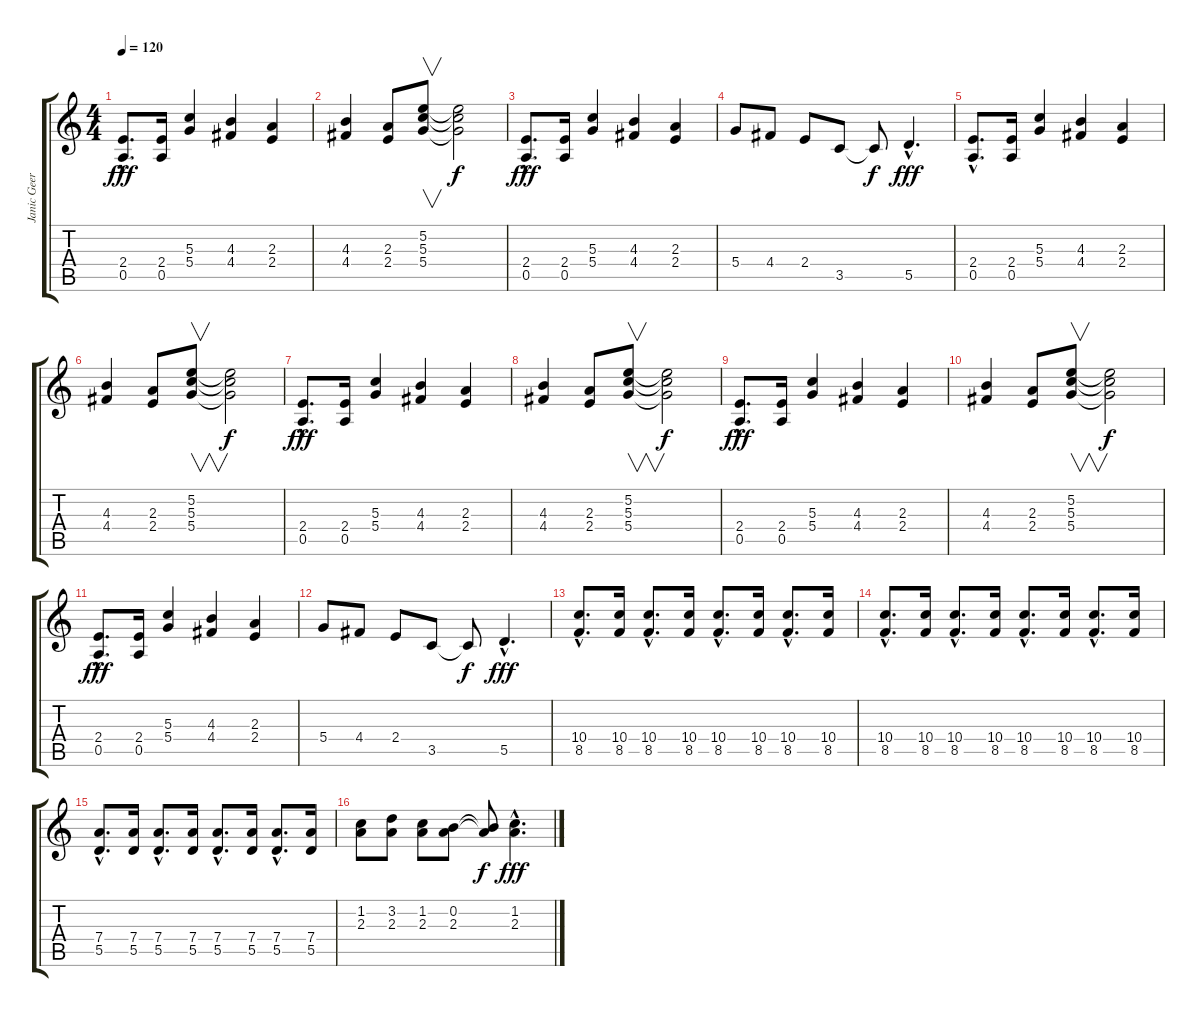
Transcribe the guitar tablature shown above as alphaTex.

\track ("Janic Geers" "Janic Geer") {instrument overdrivenguitar}
\staff {score tabs}
\tuning (E4 B3 G3 D3 A2 E2) {hide}
\ts (4 4)
\tempo 120
\clef g2
\ks c
(2.4{hac} 0.5{hac}).8{d dy fff} (2.4 0.5).16 (5.3 5.4).4 (4.3 4.4).4 (2.3 2.4).4 |
(4.3 4.4).4 (2.3 2.4).8 (5.2 5.3 5.4).8{v} (5.2{t} 5.3{t} 5.4{t}).2{dy f} |
(2.4{hac} 0.5{hac}).8{d dy fff} (2.4 0.5).16 (5.3 5.4).4 (4.3 4.4).4 (2.3 2.4).4 |
5.4.8 4.4.8 2.4.8 3.5.8 3.5{t}.8{dy f} 5.5{hac}.4{d dy fff} |
(2.4{hac} 0.5{hac}).8{d} (2.4 0.5).16 (5.3 5.4).4 (4.3 4.4).4 (2.3 2.4).4 |
(4.3 4.4).4 (2.3 2.4).8 (5.2 5.3 5.4).8{v} (5.2{t} 5.3{t} 5.4{t}).2{dy f} |
(2.4{hac} 0.5{hac}).8{d dy fff} (2.4 0.5).16 (5.3 5.4).4 (4.3 4.4).4 (2.3 2.4).4 |
(4.3 4.4).4 (2.3 2.4).8 (5.2 5.3 5.4).8{v} (5.2{t} 5.3{t} 5.4{t}).2{dy f} |
(2.4{hac} 0.5{hac}).8{d dy fff} (2.4 0.5).16 (5.3 5.4).4 (4.3 4.4).4 (2.3 2.4).4 |
(4.3 4.4).4 (2.3 2.4).8 (5.2 5.3 5.4).8{v} (5.2{t} 5.3{t} 5.4{t}).2{dy f} |
(2.4{hac} 0.5{hac}).8{d dy fff} (2.4 0.5).16 (5.3 5.4).4 (4.3 4.4).4 (2.3 2.4).4 |
5.4.8 4.4.8 2.4.8 3.5.8 3.5{t}.8{dy f} 5.5{hac}.4{d dy fff} |
(10.4{hac} 8.5{hac}).8{d volume 11} (10.4 8.5).16 (10.4{hac} 8.5{hac}).8{d} (10.4 8.5).16 (10.4{hac} 8.5{hac}).8{d} (10.4 8.5).16 (10.4{hac} 8.5{hac}).8{d} (10.4 8.5).16 |
(10.4{hac} 8.5{hac}).8{d} (10.4 8.5).16 (10.4{hac} 8.5{hac}).8{d} (10.4 8.5).16 (10.4{hac} 8.5{hac}).8{d} (10.4 8.5).16 (10.4{hac} 8.5{hac}).8{d} (10.4 8.5).16 |
(7.4{hac} 5.5{hac}).8{d} (7.4 5.5).16 (7.4{hac} 5.5{hac}).8{d} (7.4 5.5).16 (7.4{hac} 5.5{hac}).8{d} (7.4 5.5).16 (7.4{hac} 5.5{hac}).8{d} (7.4 5.5).16 |
(1.2 2.3).8 (3.2 2.3).8 (1.2 2.3).8 (0.2 2.3).8 (0.2{t} 2.3{t}).8{dy f} (1.2{hac} 2.3{hac}).4{d dy fff}
